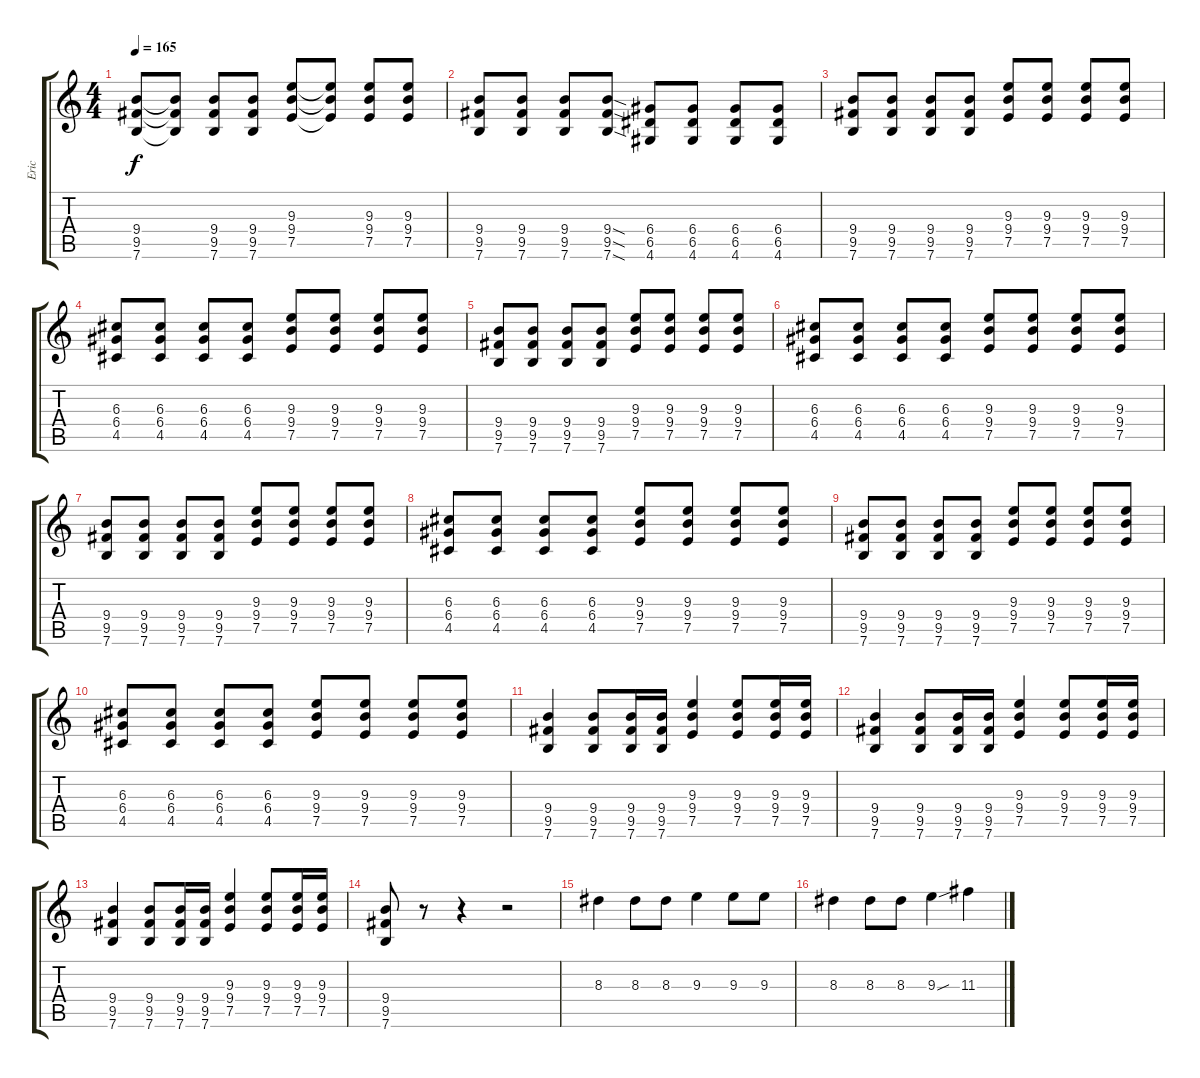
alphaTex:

\track ("Eric" "Eric") {instrument distortionguitar}
\staff {score tabs}
\tuning (E4 B3 G3 D3 A2 E2) {hide}
\ts (4 4)
\tempo 165
\clef g2
\ks c
(9.4 9.5 7.6).8{dy f instrument distortionguitar} (9.4{t} 9.5{t} 7.6{t}).8 (9.4 9.5 7.6).8 (9.4 9.5 7.6).8 (9.3 9.4 7.5).8 (9.3{t} 9.4{t} 7.5{t}).8 (9.3 9.4 7.5).8 (9.3 9.4 7.5).8 |
(9.4 9.5 7.6).8{instrument distortionguitar} (9.4 9.5 7.6).8 (9.4 9.5 7.6).8 (9.4{sod} 9.5{sod} 7.6{sod}).8 (6.4 6.5 4.6).8 (6.4 6.5 4.6).8 (6.4 6.5 4.6).8 (6.4 6.5 4.6).8 |
(9.4 9.5 7.6).8{instrument distortionguitar} (9.4 9.5 7.6).8 (9.4 9.5 7.6).8 (9.4 9.5 7.6).8 (9.3 9.4 7.5).8 (9.3 9.4 7.5).8 (9.3 9.4 7.5).8 (9.3 9.4 7.5).8 |
(6.3 6.4 4.5).8{instrument distortionguitar} (6.3 6.4 4.5).8 (6.3 6.4 4.5).8 (6.3 6.4 4.5).8 (9.3 9.4 7.5).8 (9.3 9.4 7.5).8 (9.3 9.4 7.5).8 (9.3 9.4 7.5).8 |
(9.4 9.5 7.6).8{instrument distortionguitar} (9.4 9.5 7.6).8 (9.4 9.5 7.6).8 (9.4 9.5 7.6).8 (9.3 9.4 7.5).8 (9.3 9.4 7.5).8 (9.3 9.4 7.5).8 (9.3 9.4 7.5).8 |
(6.3 6.4 4.5).8{instrument distortionguitar} (6.3 6.4 4.5).8 (6.3 6.4 4.5).8 (6.3 6.4 4.5).8 (9.3 9.4 7.5).8 (9.3 9.4 7.5).8 (9.3 9.4 7.5).8 (9.3 9.4 7.5).8 |
(9.4 9.5 7.6).8{instrument distortionguitar} (9.4 9.5 7.6).8 (9.4 9.5 7.6).8 (9.4 9.5 7.6).8 (9.3 9.4 7.5).8 (9.3 9.4 7.5).8 (9.3 9.4 7.5).8 (9.3 9.4 7.5).8 |
(6.3 6.4 4.5).8{instrument distortionguitar} (6.3 6.4 4.5).8 (6.3 6.4 4.5).8 (6.3 6.4 4.5).8 (9.3 9.4 7.5).8 (9.3 9.4 7.5).8 (9.3 9.4 7.5).8 (9.3 9.4 7.5).8 |
(9.4 9.5 7.6).8{instrument distortionguitar} (9.4 9.5 7.6).8 (9.4 9.5 7.6).8 (9.4 9.5 7.6).8 (9.3 9.4 7.5).8 (9.3 9.4 7.5).8 (9.3 9.4 7.5).8 (9.3 9.4 7.5).8 |
(6.3 6.4 4.5).8{instrument distortionguitar} (6.3 6.4 4.5).8 (6.3 6.4 4.5).8 (6.3 6.4 4.5).8 (9.3 9.4 7.5).8 (9.3 9.4 7.5).8 (9.3 9.4 7.5).8 (9.3 9.4 7.5).8 |
(9.4 9.5 7.6).4{instrument distortionguitar} (9.4 9.5 7.6).8 (9.4 9.5 7.6).16 (9.4 9.5 7.6).16 (9.3 9.4 7.5).4 (9.3 9.4 7.5).8 (9.3 9.4 7.5).16 (9.3 9.4 7.5).16 |
(9.4 9.5 7.6).4{instrument distortionguitar} (9.4 9.5 7.6).8 (9.4 9.5 7.6).16 (9.4 9.5 7.6).16 (9.3 9.4 7.5).4 (9.3 9.4 7.5).8 (9.3 9.4 7.5).16 (9.3 9.4 7.5).16 |
(9.4 9.5 7.6).4{instrument distortionguitar} (9.4 9.5 7.6).8 (9.4 9.5 7.6).16 (9.4 9.5 7.6).16 (9.3 9.4 7.5).4 (9.3 9.4 7.5).8 (9.3 9.4 7.5).16 (9.3 9.4 7.5).16 |
(9.4 9.5 7.6).8{instrument distortionguitar} r.8 r.4 r.2 |
8.3.4{volume 16 instrument distortionguitar} 8.3.8 8.3.8 9.3.4 9.3.8 9.3.8 |
8.3.4{volume 16} 8.3.8 8.3.8 9.3{sou}.4 11.3.4
